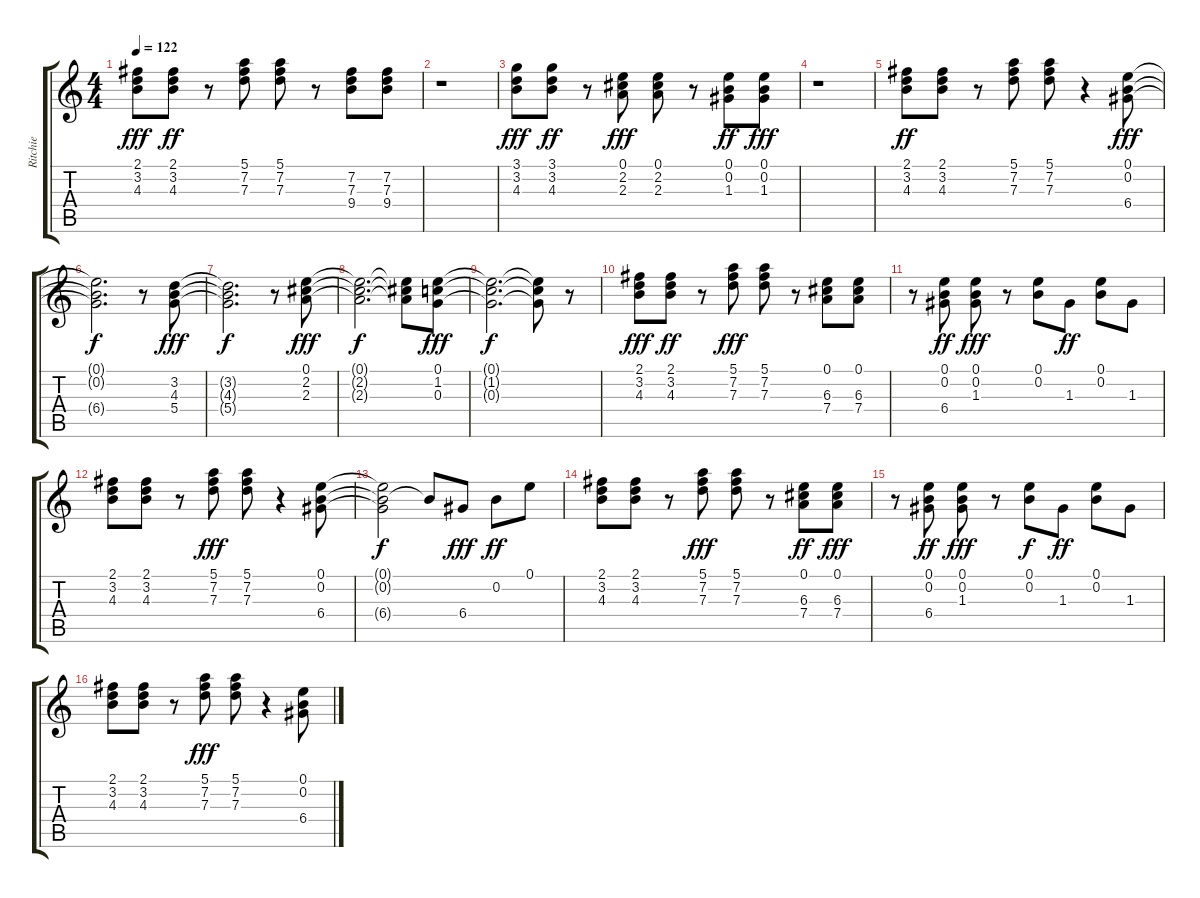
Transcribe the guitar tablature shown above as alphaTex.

\track ("Ritchie" "Ritchie") {instrument distortionguitar}
\staff {score tabs}
\tuning (E4 B3 G3 D3 A2 E2) {hide}
\ts (4 4)
\tempo 122
\clef g2
\ks c
(2.1 3.2 4.3).8{dy fff} (2.1 3.2 4.3).8{dy ff} r.8 (5.1 7.2 7.3).8 (5.1 7.2 7.3).8 r.8 (7.2 7.3 9.4).8 (7.2 7.3 9.4).8 |
r.1 |
(3.1 3.2 4.3).8{dy fff} (3.1 3.2 4.3).8{dy ff} r.8 (0.1 2.2 2.3).8{dy fff} (0.1 2.2 2.3).8 r.8 (0.1 0.2 1.3).8{dy ff} (0.1 0.2 1.3).8{dy fff} |
r.1 |
(2.1 3.2 4.3).8{dy ff} (2.1 3.2 4.3).8 r.8 (5.1 7.2 7.3).8 (5.1 7.2 7.3).8 r.4 (0.1 0.2 6.4).8{dy fff} |
(0.1{t} 0.2{t} 6.4{t}).2{d dy f} r.8 (3.2 4.3 5.4).8{dy fff} |
(3.2{t} 4.3{t} 5.4{t}).2{d dy f} r.8 (0.1 2.2 2.3).8{dy fff} |
(0.1{t} 2.2{t} 2.3{t}).2{d dy f} (0.1{t} 2.2{t} 2.3{t}).8 (0.1 1.2 0.3).8{dy fff} |
(0.1{t} 1.2{t} 0.3{t}).2{d dy f} (0.1{t} 1.2{t} 0.3{t}).8 r.8 |
(2.1 3.2 4.3).8{dy fff} (2.1 3.2 4.3).8{dy ff} r.8 (5.1 7.2 7.3).8{dy fff} (5.1 7.2 7.3).8 r.8 (0.1 6.3 7.4).8 (0.1 6.3 7.4).8 |
r.8 (0.1 0.2 6.4).8{dy ff} (0.1 0.2 1.3).8{dy fff} r.8 (0.1 0.2).8 1.3.8{dy ff} (0.1 0.2).8 1.3.8 |
(2.1 3.2 4.3).8 (2.1 3.2 4.3).8 r.8 (5.1 7.2 7.3).8{dy fff} (5.1 7.2 7.3).8 r.4 (0.1 0.2 6.4).8 |
(0.1{t} 0.2{t} 6.4{t}).2{dy f} 0.2{t}.8 6.4.8{dy fff} 0.2.8{dy ff} 0.1.8 |
(2.1 3.2 4.3).8 (2.1 3.2 4.3).8 r.8 (5.1 7.2 7.3).8{dy fff} (5.1 7.2 7.3).8 r.8 (0.1 6.3 7.4).8{dy ff} (0.1 6.3 7.4).8{dy fff} |
r.8 (0.1 0.2 6.4).8{dy ff} (0.1 0.2 1.3).8{dy fff} r.8 (0.1 0.2).8{dy f} 1.3.8{dy ff} (0.1 0.2).8 1.3.8 |
(2.1 3.2 4.3).8 (2.1 3.2 4.3).8 r.8 (5.1 7.2 7.3).8{dy fff} (5.1 7.2 7.3).8 r.4 (0.1 0.2 6.4).8
